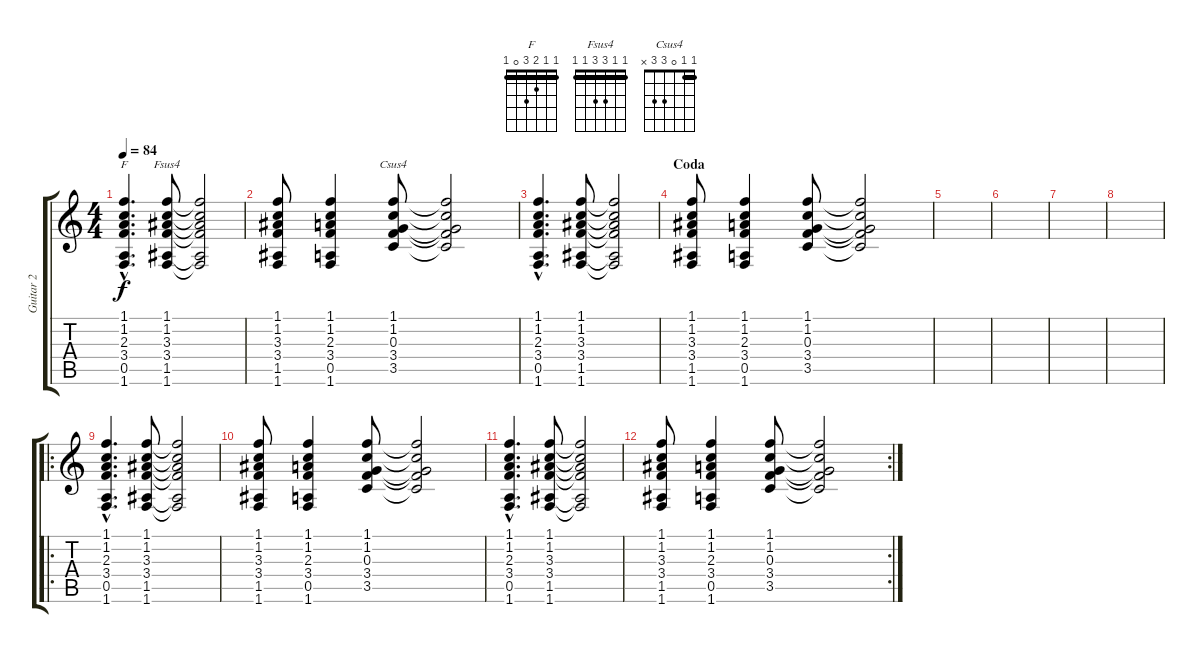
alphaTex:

\track ("Guitar 2 " "Guitar 2 ") {instrument acousticguitarnylon}
\staff {score tabs}
\tuning (E4 B3 G3 D3 A2 E2) {hide}
\chord ("F" 1 1 2 3 0 1) {barre 1}
\chord ("Fsus4" 1 1 3 3 1 1) {barre 1}
\chord ("Csus4" 1 1 0 3 3 x) {barre 1}
\ts (4 4)
\tempo 84
\clef g2
\ks c
(1.1{hac} 1.2{hac} 2.3{hac} 3.4{hac} 0.5{hac} 1.6{hac}).4{d ch "F" dy f} (1.1 1.2 3.3 3.4 1.5 1.6).8{ch "Fsus4"} (1.1{t} 1.2{t} 3.3{t} 3.4{t} 1.5{t} 1.6{t}).2 |
(1.1 1.2 3.3 3.4 1.5 1.6).8 (1.1 1.2 2.3 3.4 0.5 1.6).4 (1.1 1.2 0.3 3.4 3.5).8{ch "Csus4"} (1.1{t} 1.2{t} 0.3{t} 3.4{t} 3.5{t}).2 |
(1.1{hac} 1.2{hac} 2.3{hac} 3.4{hac} 0.5{hac} 1.6{hac}).4{d} (1.1 1.2 3.3 3.4 1.5 1.6).8 (1.1{t} 1.2{t} 3.3{t} 3.4{t} 1.5{t} 1.6{t}).2 |
\section ("" "Coda")
(1.1 1.2 3.3 3.4 1.5 1.6).8 (1.1 1.2 2.3 3.4 0.5 1.6).4 (1.1 1.2 0.3 3.4 3.5).8 (1.1{t} 1.2{t} 0.3{t} 3.4{t} 3.5{t}).2 |
|
|
|
|
\ro
(1.1{hac} 1.2{hac} 2.3{hac} 3.4{hac} 0.5{hac} 1.6{hac}).4{d} (1.1 1.2 3.3 3.4 1.5 1.6).8 (1.1{t} 1.2{t} 3.3{t} 3.4{t} 1.5{t} 1.6{t}).2 |
(1.1 1.2 3.3 3.4 1.5 1.6).8 (1.1 1.2 2.3 3.4 0.5 1.6).4 (1.1 1.2 0.3 3.4 3.5).8 (1.1{t} 1.2{t} 0.3{t} 3.4{t} 3.5{t}).2 |
(1.1{hac} 1.2{hac} 2.3{hac} 3.4{hac} 0.5{hac} 1.6{hac}).4{d} (1.1 1.2 3.3 3.4 1.5 1.6).8 (1.1{t} 1.2{t} 3.3{t} 3.4{t} 1.5{t} 1.6{t}).2 |
\rc 2
(1.1 1.2 3.3 3.4 1.5 1.6).8 (1.1 1.2 2.3 3.4 0.5 1.6).4 (1.1 1.2 0.3 3.4 3.5).8 (1.1{t} 1.2{t} 0.3{t} 3.4{t} 3.5{t}).2
